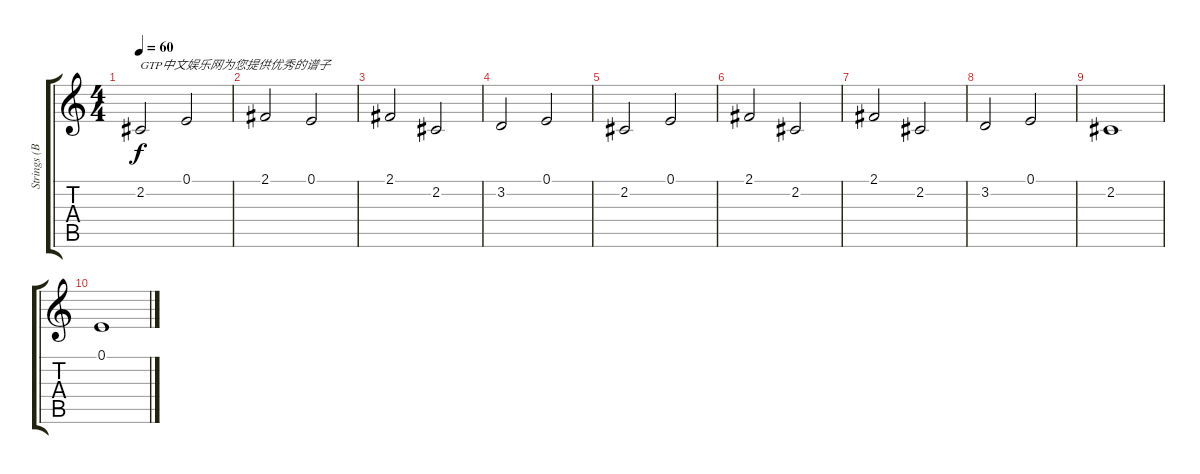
\track ("Strings (BB)" "Strings (B") {instrument stringensemble1}
\staff {score tabs}
\tuning (E4 B3 G3 D3 A2 E2) {hide}
\ts (4 4)
\tempo 60
\clef g2
\ks c
2.2.2{txt "GTP中文娱乐网为您提供优秀的谱子" dy f instrument stringensemble1} 0.1.2 |
2.1.2 0.1.2 |
2.1.2 2.2.2 |
3.2.2 0.1.2 |
2.2.2 0.1.2 |
2.1.2 2.2.2 |
2.1.2 2.2.2 |
3.2.2 0.1.2 |
2.2.1 |
0.1.1
